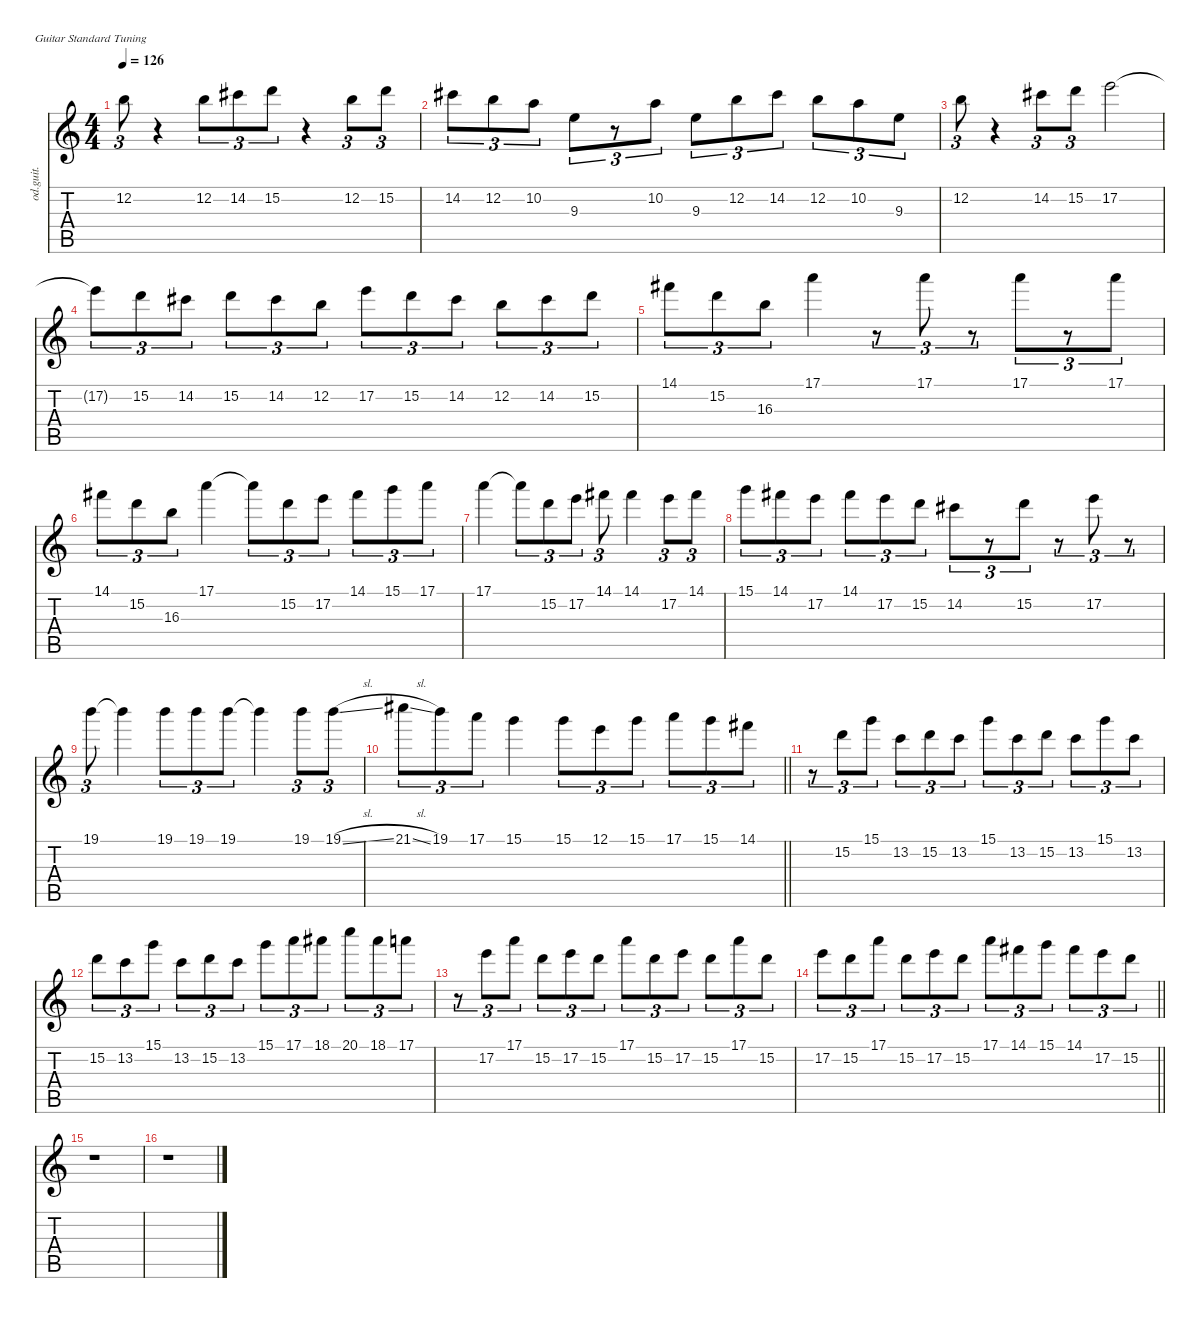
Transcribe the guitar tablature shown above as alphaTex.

\defaultSystemsLayout 4
\hideDynamics
\bracketExtendMode nobrackets
\otherSystemsTrackNameOrientation horizontal
\track ("Lead Guitar" "od.guit.") {instrument overdrivenguitar}
\staff {score tabs}
\tuning (E4 B3 G3 D3 A2 E2)
\ts (4 4)
\tempo 126
\clef g2
\ks c
12.2.8{tu (3 2) dy f beam Down} r.4{beam Down} 12.2.8{tu (3 2) beam Down} 14.2{acc #}.8{tu (3 2) beam Down} 15.2.8{tu (3 2) beam Down} r.4{beam Down} 12.2.8{tu (3 2) beam Down} 15.2.8{tu (3 2) beam Down} |
14.2{acc #}.8{tu (3 2) beam Down} 12.2.8{tu (3 2) beam Down} 10.2.8{tu (3 2) beam Down} 9.3.8{tu (3 2) beam Down} r.8{tu (3 2) beam Down} 10.2.8{tu (3 2) beam Down} 9.3.8{tu (3 2) beam Down} 12.2.8{tu (3 2) beam Down} 14.2{acc #}.8{tu (3 2) beam Down} 12.2.8{tu (3 2) beam Down} 10.2.8{tu (3 2) beam Down} 9.3.8{tu (3 2) beam Down} |
12.2.8{tu (3 2) beam Down} r.4{beam Down} 14.2{acc #}.8{tu (3 2) beam Down} 15.2.8{tu (3 2) beam Down} 17.2.2{beam Down} |
17.2{t}.8{tu (3 2) beam Down} 15.2.8{tu (3 2) beam Down} 14.2{acc #}.8{tu (3 2) beam Down} 15.2.8{tu (3 2) beam Down} 14.2{acc #}.8{tu (3 2) beam Down} 12.2.8{tu (3 2) beam Down} 17.2.8{tu (3 2) beam Down} 15.2.8{tu (3 2) beam Down} 14.2{acc #}.8{tu (3 2) beam Down} 12.2.8{tu (3 2) beam Down} 14.2{acc #}.8{tu (3 2) beam Down} 15.2.8{tu (3 2) beam Down} |
14.1{acc #}.8{tu (3 2) beam Down} 15.2.8{tu (3 2) beam Down} 16.3.8{tu (3 2) beam Down} 17.1.4{beam Down} r.8{tu (3 2) beam Down} 17.1.8{tu (3 2) beam Down} r.8{tu (3 2) beam Down} 17.1.8{tu (3 2) beam Down} r.8{tu (3 2) beam Down} 17.1.8{tu (3 2) beam Down} |
14.1{acc #}.8{tu (3 2) beam Down} 15.2.8{tu (3 2) beam Down} 16.3.8{tu (3 2) beam Down} 17.1.4{beam Down} 17.1{t}.8{tu (3 2) beam Down} 15.2.8{tu (3 2) beam Down} 17.2.8{tu (3 2) beam Down} 14.1{acc #}.8{tu (3 2) beam Down} 15.1.8{tu (3 2) beam Down} 17.1.8{tu (3 2) beam Down} |
17.1.4{beam Down} 17.1{t}.8{tu (3 2) beam Down} 15.2.8{tu (3 2) beam Down} 17.2.8{tu (3 2) beam Down} 14.1{acc #}.8{tu (3 2) beam Down} 14.1{acc #}.4{beam Down} 17.2.8{tu (3 2) beam Down} 14.1{acc #}.8{tu (3 2) beam Down} |
15.1.8{tu (3 2) beam Down} 14.1{acc #}.8{tu (3 2) beam Down} 17.2.8{tu (3 2) beam Down} 14.1{acc #}.8{tu (3 2) beam Down} 17.2.8{tu (3 2) beam Down} 15.2.8{tu (3 2) beam Down} 14.2{acc #}.8{tu (3 2) beam Down} r.8{tu (3 2) beam Down} 15.2.8{tu (3 2) beam Down} r.8{tu (3 2) beam Down} 17.2.8{tu (3 2) beam Down} r.8{tu (3 2) beam Down} |
19.1.8{tu (3 2) beam Down} 19.1{t}.4{beam Down} 19.1.8{tu (3 2) beam Down} 19.1.8{tu (3 2) beam Down} 19.1.8{tu (3 2) beam Down} 19.1{t}.4{beam Down} 19.1.8{tu (3 2) beam Down} 19.1{sl}.8{tu (3 2) beam Down} |
\barLineRight lightlight
21.1{sl acc #}.8{tu (3 2) beam Down} 19.1.8{tu (3 2) beam Down} 17.1.8{tu (3 2) beam Down} 15.1.4{beam Down} 15.1.8{tu (3 2) beam Down} 12.1.8{tu (3 2) beam Down} 15.1.8{tu (3 2) beam Down} 17.1.8{tu (3 2) beam Down} 15.1.8{tu (3 2) beam Down} 14.1{acc #}.8{tu (3 2) beam Down} |
r.8{tu (3 2) beam Down} 15.2.8{tu (3 2) beam Down} 15.1.8{tu (3 2) beam Down} 13.2.8{tu (3 2) beam Down} 15.2.8{tu (3 2) beam Down} 13.2.8{tu (3 2) beam Down} 15.1.8{tu (3 2) beam Down} 13.2.8{tu (3 2) beam Down} 15.2.8{tu (3 2) beam Down} 13.2.8{tu (3 2) beam Down} 15.1.8{tu (3 2) beam Down} 13.2.8{tu (3 2) beam Down} |
15.2.8{tu (3 2) beam Down} 13.2.8{tu (3 2) beam Down} 15.1.8{tu (3 2) beam Down} 13.2.8{tu (3 2) beam Down} 15.2.8{tu (3 2) beam Down} 13.2.8{tu (3 2) beam Down} 15.1.8{tu (3 2) beam Down} 17.1.8{tu (3 2) beam Down} 18.1{acc #}.8{tu (3 2) beam Down} 20.1.8{tu (3 2) beam Down} 18.1{acc #}.8{tu (3 2) beam Down} 17.1.8{tu (3 2) beam Down} |
r.8{tu (3 2) beam Down} 17.2.8{tu (3 2) beam Down} 17.1.8{tu (3 2) beam Down} 15.2.8{tu (3 2) beam Down} 17.2.8{tu (3 2) beam Down} 15.2.8{tu (3 2) beam Down} 17.1.8{tu (3 2) beam Down} 15.2.8{tu (3 2) beam Down} 17.2.8{tu (3 2) beam Down} 15.2.8{tu (3 2) beam Down} 17.1.8{tu (3 2) beam Down} 15.2.8{tu (3 2) beam Down} |
\barLineRight lightlight
17.2.8{tu (3 2) beam Down} 15.2.8{tu (3 2) beam Down} 17.1.8{tu (3 2) beam Down} 15.2.8{tu (3 2) beam Down} 17.2.8{tu (3 2) beam Down} 15.2.8{tu (3 2) beam Down} 17.1.8{tu (3 2) beam Down} 14.1{acc #}.8{tu (3 2) beam Down} 15.1.8{tu (3 2) beam Down} 14.1{acc #}.8{tu (3 2) beam Down} 17.2.8{tu (3 2) beam Down} 15.2.8{tu (3 2) beam Down} |
r.1{beam Down} |
r.1{beam Down}
